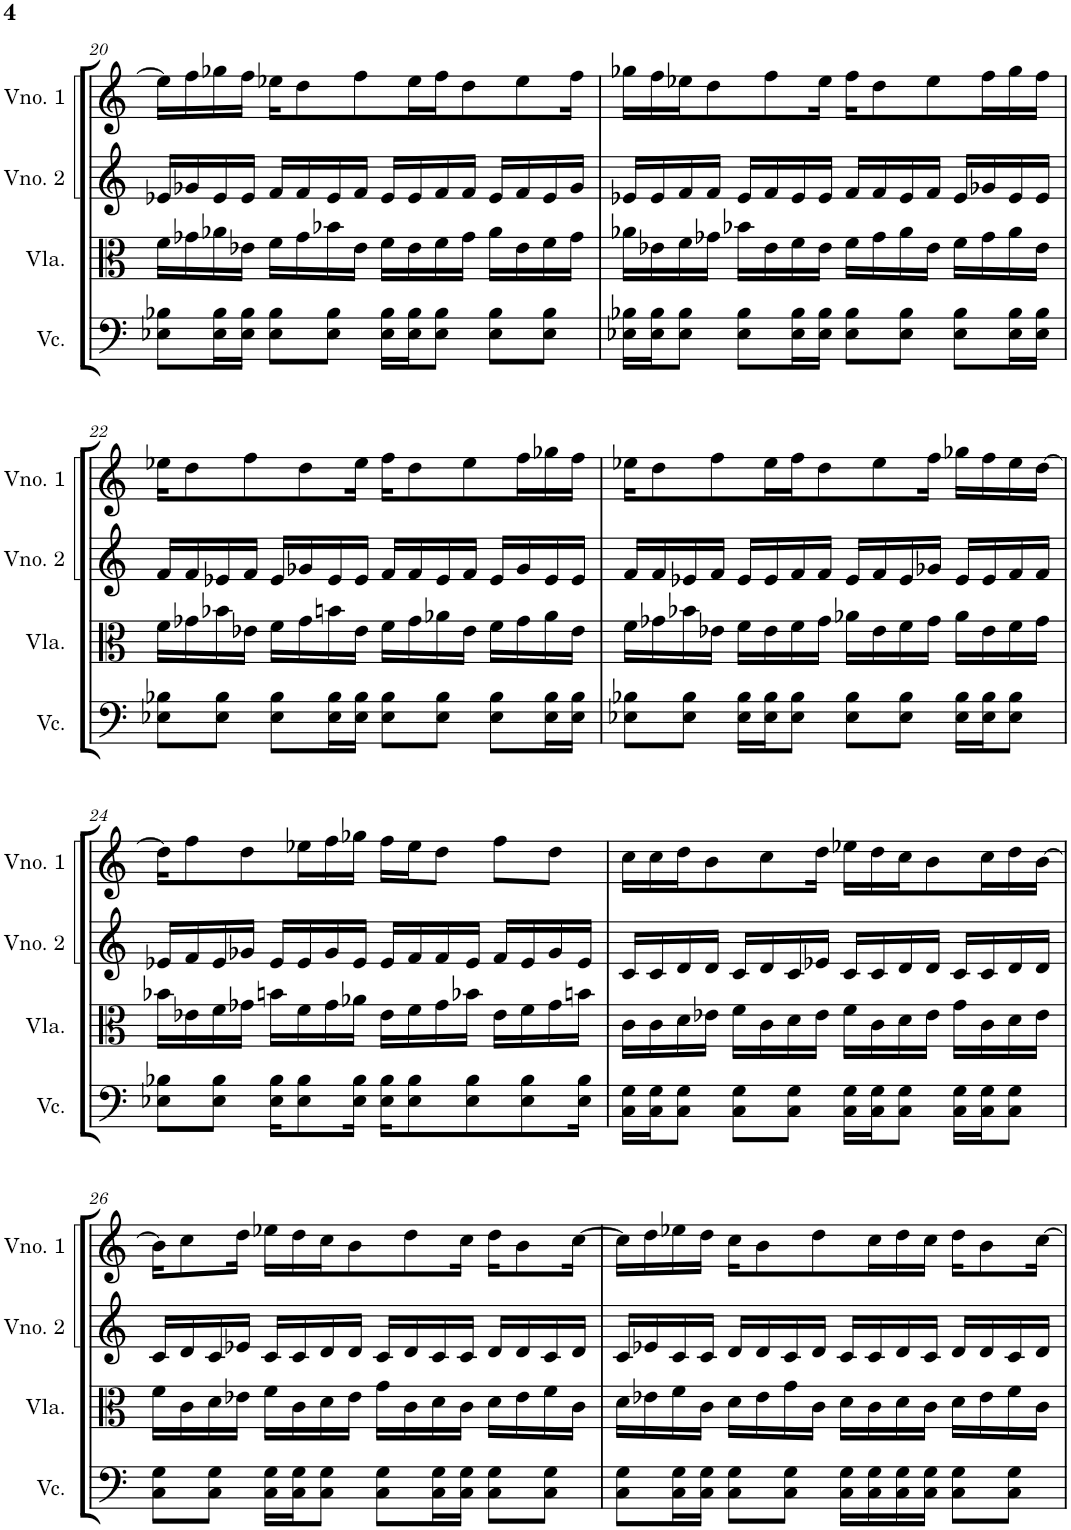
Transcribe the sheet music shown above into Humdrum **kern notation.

**kern	**kern	**kern	**kern
*part4	*part3	*part2	*part1
*staff4	*staff3	*staff2	*staff1
*I"Violoncelo	*I"Viola	*I"Violino 2	*I"Violino 1
*I'Vc.	*I'Vla.	*I'Vno. 2	*I'Vno. 1
!!LO:PB:g=z
*clefF4	*clefC3	*clefG2	*clefG2
*k[]	*k[]	*k[]	*k[]
*M4/4	*M4/4	*M4/4	*M4/4
=20	=20	=20	=20
8E-X\ 8B-X\L	16f\LL	16e-X/LL	16ee-\LL]
.	16g-X\	16g-X/	16ff\
16E-\ 16B-\L	16a-X\	16e-/	16gg-X\
16E-\ 16B-\JJ	16e-X\JJ	16e-/JJ	16ff\JJ
8E-\ 8B-\L	16f\LL	16f/LL	16ee-X\KL
.	16g-\	16f/	8dd\
8E-\ 8B-\J	16b-X\	16e-/	.
.	16e-\JJ	16f/JJ	8ff\
16E-\ 16B-\LL	16f\LL	16e-/LL	.
16E-\ 16B-\J	16e-\	16e-/	16ee-\L
8E-\ 8B-\J	16f\	16f/	16ff\J
.	16g-\JJ	16f/JJ	8dd\
8E-\ 8B-\L	16a-\LL	16e-/LL	.
.	16e-\	16f/	8ee-\
8E-\ 8B-\J	16f\	16e-/	.
.	16g-\JJ	16g-/JJ	16ff\Jk
=21	=21	=21	=21
16E-X\ 16B-X\LL	16a-X\LL	16e-X/LL	16gg-X\LL
16E-\ 16B-\J	16e-X\	16e-/	16ff\
8E-\ 8B-\J	16f\	16f/	16ee-X\J
.	16g-X\JJ	16f/JJ	8dd\
8E-\ 8B-\L	16b-X\LL	16e-/LL	.
.	16e-\	16f/	8ff\
16E-\ 16B-\L	16f\	16e-/	.
16E-\ 16B-\JJ	16e-\JJ	16e-/JJ	16ee-\Jk
8E-\ 8B-\L	16f\LL	16f/LL	16ff\KL
.	16g-\	16f/	8dd\
8E-\ 8B-\J	16a-\	16e-/	.
.	16e-\JJ	16f/JJ	8ee-\
8E-\ 8B-\L	16f\LL	16e-/LL	.
.	16g-\	16g-X/	16ff\L
16E-\ 16B-\L	16a-\	16e-/	16gg-\
16E-\ 16B-\JJ	16e-\JJ	16e-/JJ	16ff\JJ
!!LO:LB:g=z
=22	=22	=22	=22
8E-X\ 8B-X\L	16f\LL	16f/LL	16ee-X\KL
.	16g-X\	16f/	8dd\
8E-\ 8B-\J	16b-X\	16e-X/	.
.	16e-X\JJ	16f/JJ	8ff\
8E-\ 8B-\L	16f\LL	16e-/LL	.
.	16g-\	16g-X/	8dd\
16E-\ 16B-\L	16bn\	16e-/	.
16E-\ 16B-\JJ	16e-\JJ	16e-/JJ	16ee-\Jk
8E-\ 8B-\L	16f\LL	16f/LL	16ff\KL
.	16g-\	16f/	8dd\
8E-\ 8B-\J	16a-X\	16e-/	.
.	16e-\JJ	16f/JJ	8ee-\
8E-\ 8B-\L	16f\LL	16e-/LL	.
.	16g-\	16g-/	16ff\L
16E-\ 16B-\L	16a-\	16e-/	16gg-X\
16E-\ 16B-\JJ	16e-\JJ	16e-/JJ	16ff\JJ
=23	=23	=23	=23
8E-X\ 8B-X\L	16f\LL	16f/LL	16ee-X\KL
.	16g-X\	16f/	8dd\
8E-\ 8B-\J	16b-X\	16e-X/	.
.	16e-X\JJ	16f/JJ	8ff\
16E-\ 16B-\LL	16f\LL	16e-/LL	.
16E-\ 16B-\J	16e-\	16e-/	16ee-\L
8E-\ 8B-\J	16f\	16f/	16ff\J
.	16g-\JJ	16f/JJ	8dd\
8E-\ 8B-\L	16a-X\LL	16e-/LL	.
.	16e-\	16f/	8ee-\
8E-\ 8B-\J	16f\	16e-/	.
.	16g-\JJ	16g-X/JJ	16ff\Jk
16E-\ 16B-\LL	16a-\LL	16e-/LL	16gg-X\LL
16E-\ 16B-\J	16e-\	16e-/	16ff\
8E-\ 8B-\J	16f\	16f/	16ee-\
.	16g-\JJ	16f/JJ	[16dd\JJ
!!LO:LB:g=z
=24	=24	=24	=24
8E-X\ 8B-X\L	16b-X\LL	16e-X/LL	16dd\KL]
.	16e-X\	16f/	8ff\
8E-\ 8B-\J	16f\	16e-/	.
.	16g-X\JJ	16g-X/JJ	8dd\
16E-\ 16B-\KL	16bn\LL	16e-/LL	.
8E-\ 8B-\	16f\	16e-/	16ee-X\L
.	16g-\	16g-/	16ff\
16E-\ 16B-\Jk	16a-X\JJ	16e-/JJ	16gg-X\JJ
16E-\ 16B-\KL	16e-\LL	16e-/LL	16ff\LL
8E-\ 8B-\	16f\	16f/	16ee-\J
.	16g-\	16f/	8dd\J
8E-\ 8B-\	16b-X\JJ	16e-/JJ	.
.	16e-\LL	16f/LL	8ff\L
8E-\ 8B-\	16f\	16e-/	.
.	16g-\	16g-/	8dd\J
16E-\ 16B-\Jk	16bn\JJ	16e-/JJ	.
=25	=25	=25	=25
16C\ 16G\LL	16c\LL	16c/LL	16cc\LL
16C\ 16G\J	16c\	16c/	16cc\
8C\ 8G\J	16d\	16d/	16dd\J
.	16e-X\JJ	16d/JJ	8b\
8C\ 8G\L	16f\LL	16c/LL	.
.	16c\	16d/	8cc\
8C\ 8G\J	16d\	16c/	.
.	16e-\JJ	16e-X/JJ	16dd\Jk
16C\ 16G\LL	16f\LL	16c/LL	16ee-X\LL
16C\ 16G\J	16c\	16c/	16dd\
8C\ 8G\J	16d\	16d/	16cc\J
.	16e-\JJ	16d/JJ	8b\
16C\ 16G\LL	16g\LL	16c/LL	.
16C\ 16G\J	16c\	16c/	16cc\L
8C\ 8G\J	16d\	16d/	16dd\
.	16e-\JJ	16d/JJ	[16b\JJ
!!LO:LB:g=z
=26	=26	=26	=26
8C\ 8G\L	16f\LL	16c/LL	16b\KL]
.	16c\	16d/	8cc\
8C\ 8G\J	16d\	16c/	.
.	16e-X\JJ	16e-X/JJ	16dd\Jk
16C\ 16G\LL	16f\LL	16c/LL	16ee-X\LL
16C\ 16G\J	16c\	16c/	16dd\
8C\ 8G\J	16d\	16d/	16cc\J
.	16e-\JJ	16d/JJ	8b\
8C\ 8G\L	16g\LL	16c/LL	.
.	16c\	16d/	8dd\
16C\ 16G\L	16d\	16c/	.
16C\ 16G\JJ	16c\JJ	16c/JJ	16cc\Jk
8C\ 8G\L	16d\LL	16d/LL	16dd\KL
.	16e-\	16d/	8b\
8C\ 8G\J	16f\	16c/	.
.	16c\JJ	16d/JJ	[16cc\Jk
=27	=27	=27	=27
8C\ 8G\L	16d\LL	16c/LL	16cc\LL]
.	16e-X\	16e-X/	16dd\
16C\ 16G\L	16f\	16c/	16ee-X\
16C\ 16G\JJ	16c\JJ	16c/JJ	16dd\JJ
8C\ 8G\L	16d\LL	16d/LL	16cc\KL
.	16e-\	16d/	8b\
8C\ 8G\J	16g\	16c/	.
.	16c\JJ	16d/JJ	8dd\
16C\ 16G\LL	16d\LL	16c/LL	.
16C\ 16G\	16c\	16c/	16cc\L
16C\ 16G\	16d\	16d/	16dd\
16C\ 16G\JJ	16c\JJ	16c/JJ	16cc\JJ
8C\ 8G\L	16d\LL	16d/LL	16dd\KL
.	16e-\	16d/	8b\
8C\ 8G\J	16f\	16c/	.
.	16c\JJ	16d/JJ	[16cc\Jk
=	=	=	=
*-	*-	*-	*-
